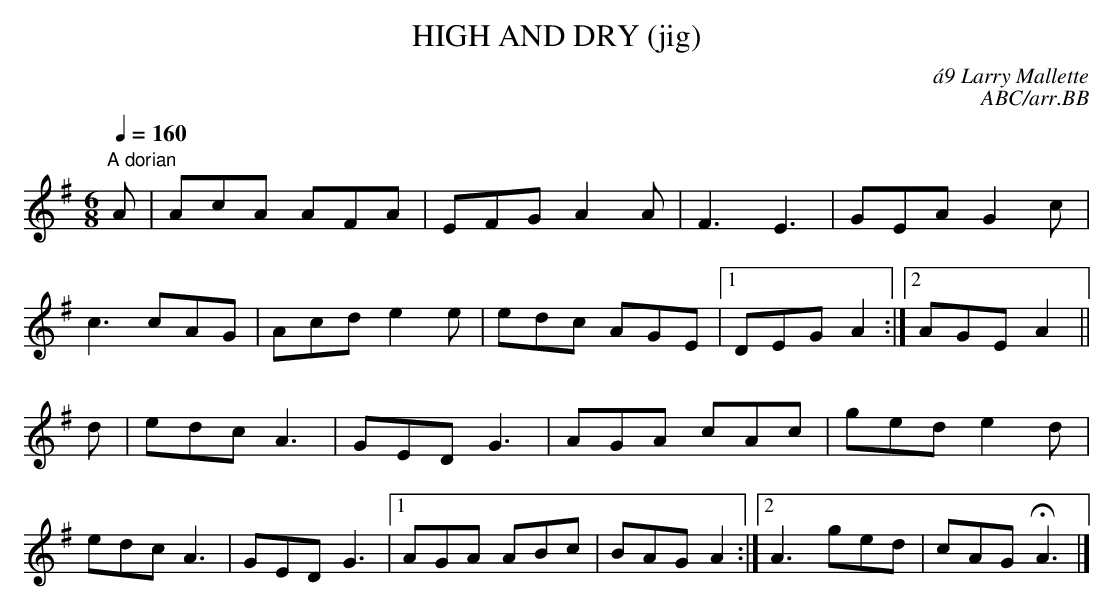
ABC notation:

X:1
T:HIGH AND DRY (jig)
C:\'a9 Larry Mallette
C:ABC/arr.BB
Q:1/4=160
M:6/8
K:G
"A dorian"
A|AcA AFA|EFG A2A|F3E3|GEA G2c|
c3 cAG|Acd e2e|edc AGE|1 DEG A2 :|\
[2 AGE A2 ||
d|edc A3|GED G3|AGA cAc|ged e2d|
edc A3|GED G3|1 AGA ABc|BAG A2 :|\
[2 A3 ged|cAG HA3|]
